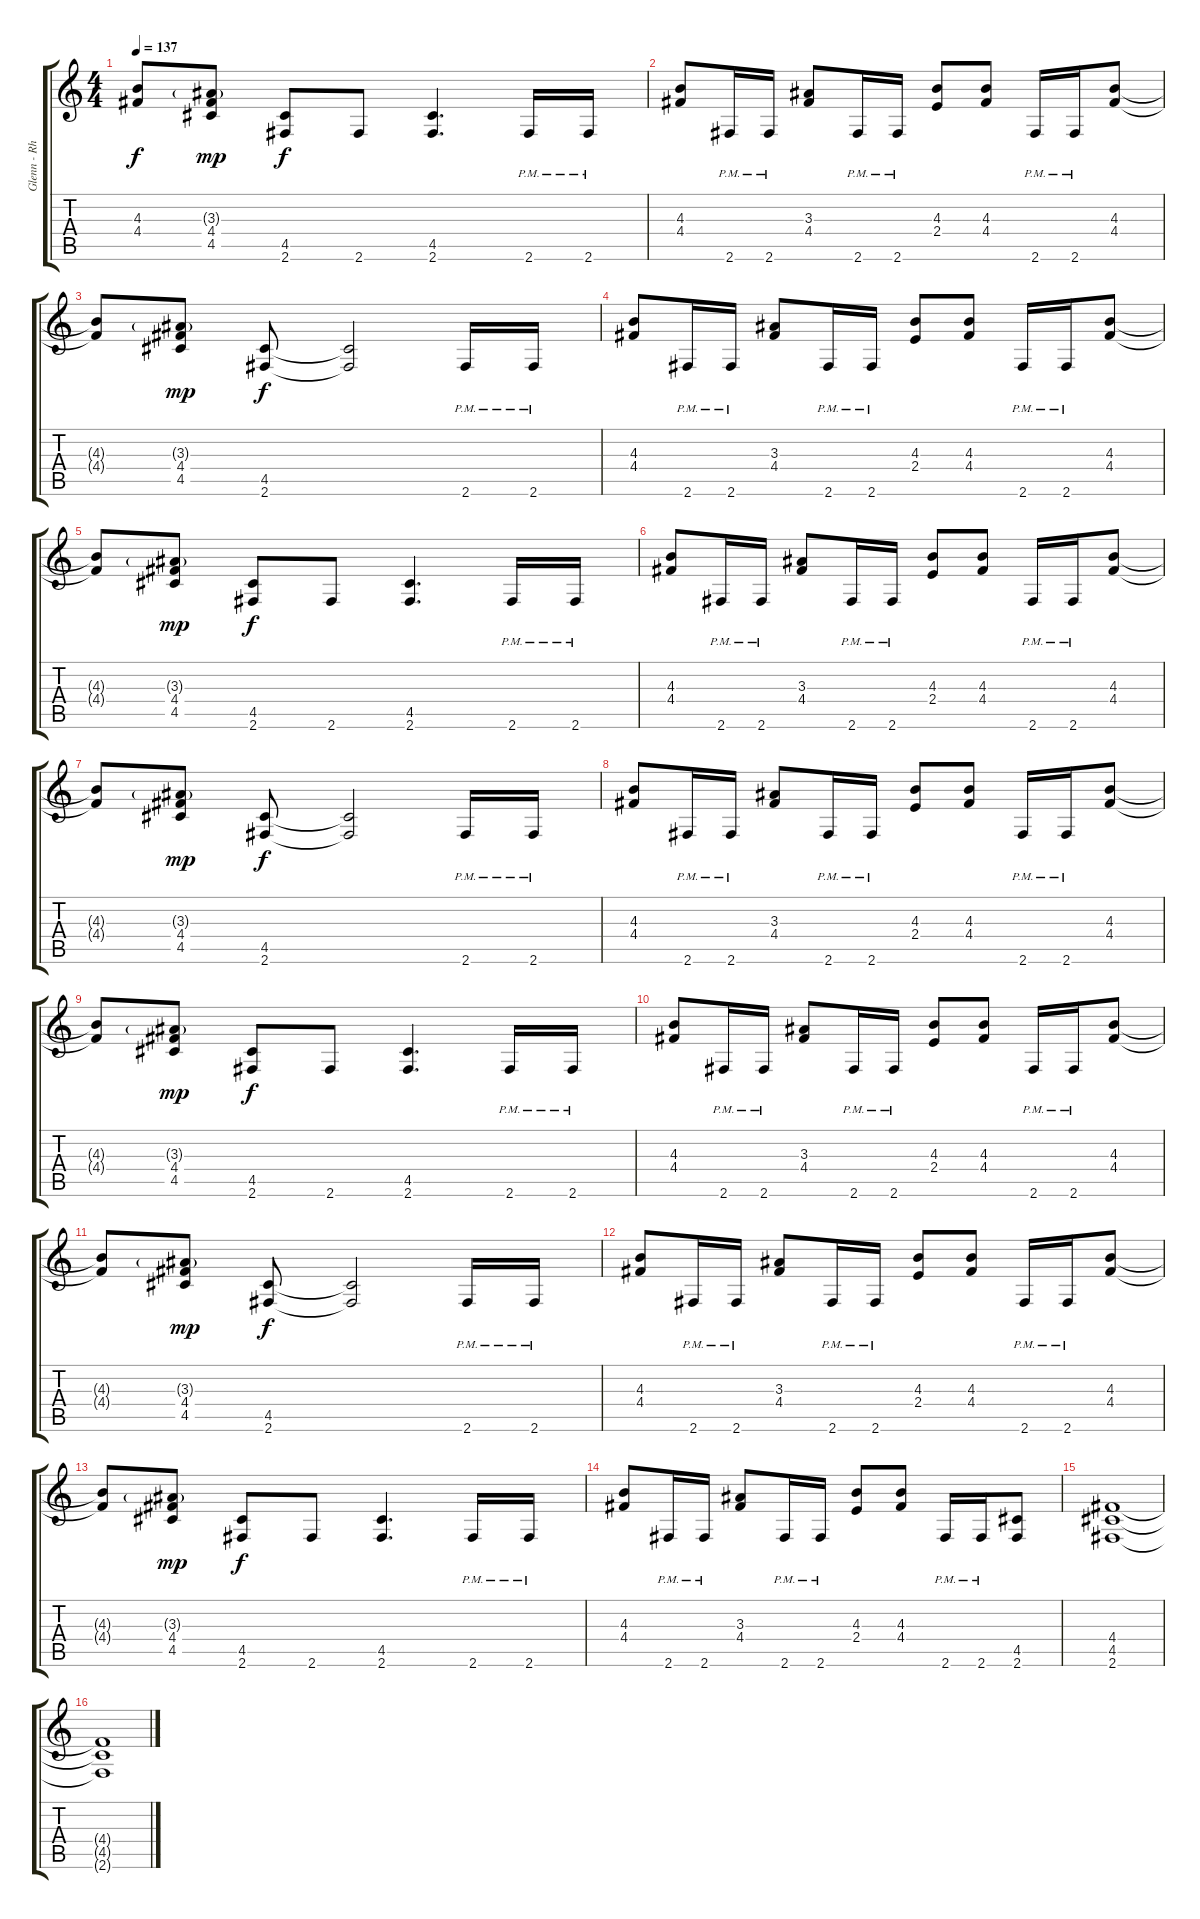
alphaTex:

\track ("Glenn - Rhythm" "Glenn - Rh") {instrument overdrivenguitar}
\staff {score tabs}
\tuning (E4 B3 G3 D3 A2 E2) {hide}
\ts (4 4)
\tempo 137
\clef g2
\ks c
(4.3{t} 4.4{t}).8{dy f} (3.3{g} 4.4 4.5).8{dy mp} (4.5 2.6).8{dy f} 2.6.8 (4.5 2.6).4{d} 2.6{pm}.16 2.6{pm}.16 |
(4.3 4.4).8 2.6{pm}.16 2.6{pm}.16 (3.3 4.4).8 2.6{pm}.16 2.6{pm}.16 (4.3 2.4).8 (4.3 4.4).8 2.6{pm}.16 2.6{pm}.16 (4.3 4.4).8 |
(4.3{t} 4.4{t}).8 (3.3{g} 4.4 4.5).8{dy mp} (4.5 2.6).8{dy f} (4.5{t} 2.6{t}).2 2.6{pm}.16 2.6{pm}.16 |
(4.3 4.4).8 2.6{pm}.16 2.6{pm}.16 (3.3 4.4).8 2.6{pm}.16 2.6{pm}.16 (4.3 2.4).8 (4.3 4.4).8 2.6{pm}.16 2.6{pm}.16 (4.3 4.4).8 |
(4.3{t} 4.4{t}).8 (3.3{g} 4.4 4.5).8{dy mp} (4.5 2.6).8{dy f} 2.6.8 (4.5 2.6).4{d} 2.6{pm}.16 2.6{pm}.16 |
(4.3 4.4).8 2.6{pm}.16 2.6{pm}.16 (3.3 4.4).8 2.6{pm}.16 2.6{pm}.16 (4.3 2.4).8 (4.3 4.4).8 2.6{pm}.16 2.6{pm}.16 (4.3 4.4).8 |
(4.3{t} 4.4{t}).8 (3.3{g} 4.4 4.5).8{dy mp} (4.5 2.6).8{dy f} (4.5{t} 2.6{t}).2 2.6{pm}.16 2.6{pm}.16 |
(4.3 4.4).8 2.6{pm}.16 2.6{pm}.16 (3.3 4.4).8 2.6{pm}.16 2.6{pm}.16 (4.3 2.4).8 (4.3 4.4).8 2.6{pm}.16 2.6{pm}.16 (4.3 4.4).8 |
(4.3{t} 4.4{t}).8 (3.3{g} 4.4 4.5).8{dy mp} (4.5 2.6).8{dy f} 2.6.8 (4.5 2.6).4{d} 2.6{pm}.16 2.6{pm}.16 |
(4.3 4.4).8 2.6{pm}.16 2.6{pm}.16 (3.3 4.4).8 2.6{pm}.16 2.6{pm}.16 (4.3 2.4).8 (4.3 4.4).8 2.6{pm}.16 2.6{pm}.16 (4.3 4.4).8 |
(4.3{t} 4.4{t}).8 (3.3{g} 4.4 4.5).8{dy mp} (4.5 2.6).8{dy f} (4.5{t} 2.6{t}).2 2.6{pm}.16 2.6{pm}.16 |
(4.3 4.4).8 2.6{pm}.16 2.6{pm}.16 (3.3 4.4).8 2.6{pm}.16 2.6{pm}.16 (4.3 2.4).8 (4.3 4.4).8 2.6{pm}.16 2.6{pm}.16 (4.3 4.4).8 |
(4.3{t} 4.4{t}).8 (3.3{g} 4.4 4.5).8{dy mp} (4.5 2.6).8{dy f} 2.6.8 (4.5 2.6).4{d} 2.6{pm}.16 2.6{pm}.16 |
(4.3 4.4).8 2.6{pm}.16 2.6{pm}.16 (3.3 4.4).8 2.6{pm}.16 2.6{pm}.16 (4.3 2.4).8 (4.3 4.4).8 2.6{pm}.16 2.6{pm}.16 (4.5 2.6).8 |
(4.4 4.5 2.6).1 |
(4.4{t} 4.5{t} 2.6{t}).1
